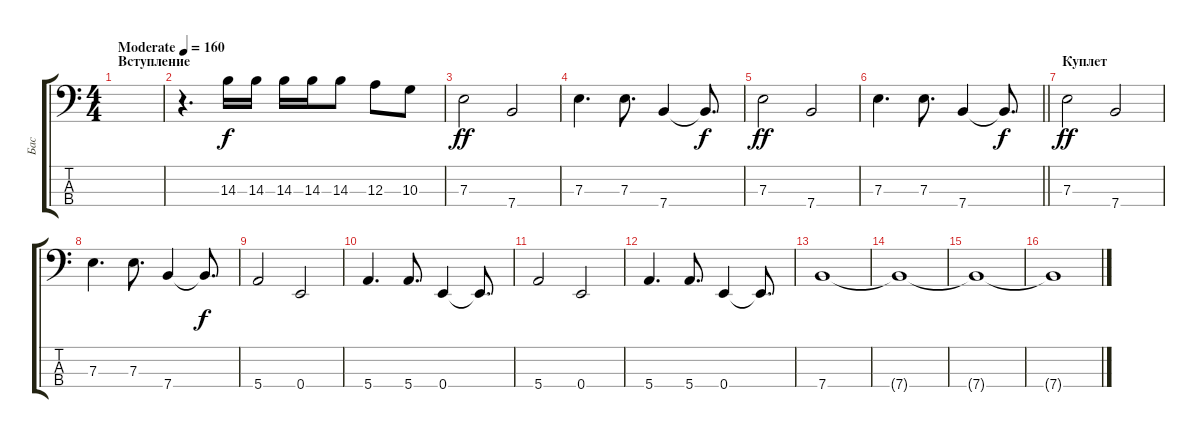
\track ("Бас" "Бас") {instrument electricbassfinger}
\staff {score tabs}
\tuning (G2 D2 A1 E1) {hide}
\ts (4 4)
\section ("" "Вступление")
\tempo (160 "Moderate")
\clef f4
\ks c
|
r.4{d} 14.3.16 14.3.16 14.3.16 14.3.16 14.3.8 12.3.8 10.3.8 |
7.3.2{dy ff} 7.4.2 |
7.3.4{d} 7.3.8{d} 7.4.4 7.4{t}.8{d dy f} |
7.3.2{dy ff} 7.4.2 |
\barLineRight lightlight
7.3.4{d} 7.3.8{d} 7.4.4 7.4{t}.8{d dy f} |
\section ("" "Куплет")
7.3.2{dy ff} 7.4.2 |
7.3.4{d} 7.3.8{d} 7.4.4 7.4{t}.8{d dy f} |
5.4.2 0.4.2 |
5.4.4{d} 5.4.8{d} 0.4.4 0.4{t}.8{d} |
5.4.2 0.4.2 |
5.4.4{d} 5.4.8{d} 0.4.4 0.4{t}.8{d} |
7.4.1 |
7.4{t}.1 |
7.4{t}.1 |
7.4{t}.1
